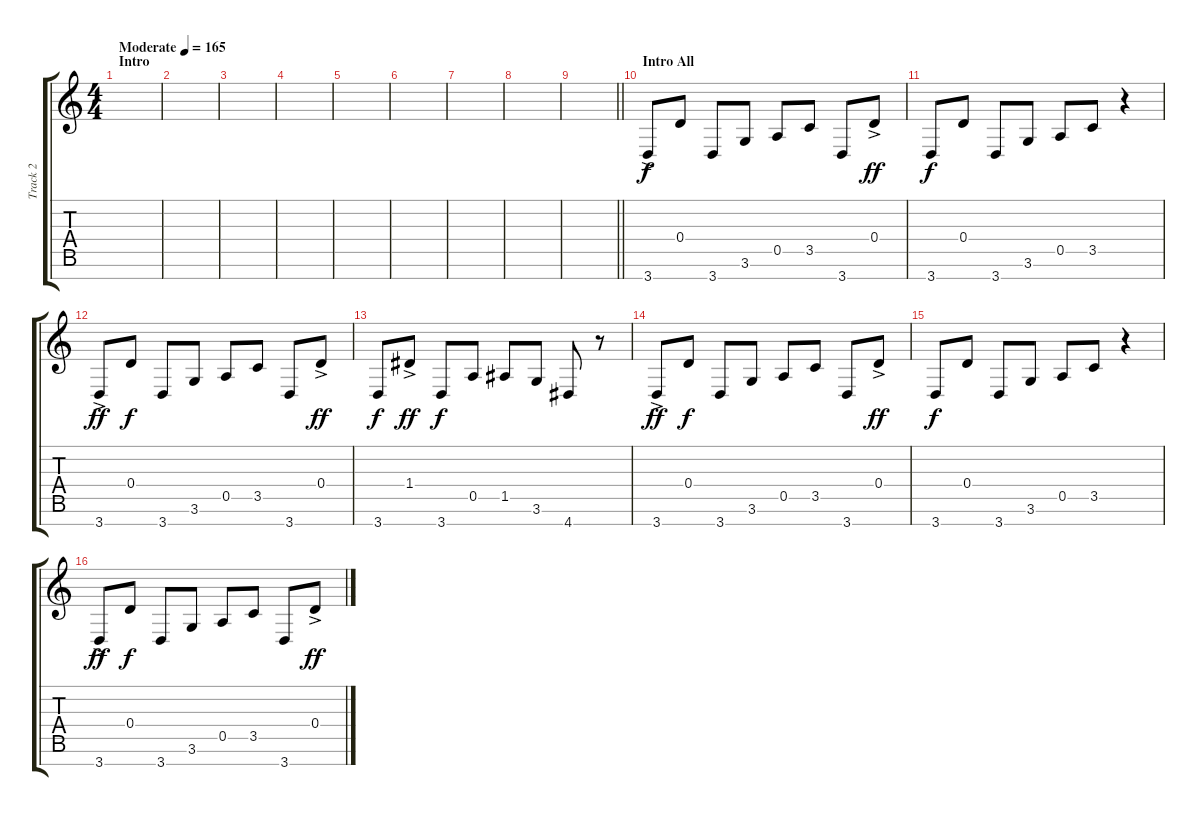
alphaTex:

\track ("Track 2" "Track 2") {instrument distortionguitar}
\staff {score tabs}
\tuning (E4 B3 G3 D3 A2 E2 B1) {hide}
\ts (4 4)
\section ("" "Intro")
\tempo (165 "Moderate")
\clef g2
\ks c
|
|
|
|
|
|
|
|
\barLineRight lightlight
|
\section ("" "Intro All")
3.7{ac}.8 0.4.8{dy f} 3.7.8 3.6.8 0.5.8 3.5.8 3.7.8 0.4{ac}.8{dy ff} |
3.7.8{dy f} 0.4.8 3.7.8 3.6.8 0.5.8 3.5.8 r.4 |
3.7{ac}.8{dy ff} 0.4.8{dy f} 3.7.8 3.6.8 0.5.8 3.5.8 3.7.8 0.4{ac}.8{dy ff} |
3.7.8{dy f} 1.4{ac}.8{dy ff} 3.7.8{dy f} 0.5.8 1.5.8 3.6.8 4.7.8 r.8 |
3.7{ac}.8{dy ff} 0.4.8{dy f} 3.7.8 3.6.8 0.5.8 3.5.8 3.7.8 0.4{ac}.8{dy ff} |
3.7.8{dy f} 0.4.8 3.7.8 3.6.8 0.5.8 3.5.8 r.4 |
3.7{ac}.8{dy ff} 0.4.8{dy f} 3.7.8 3.6.8 0.5.8 3.5.8 3.7.8 0.4{ac}.8{dy ff}
